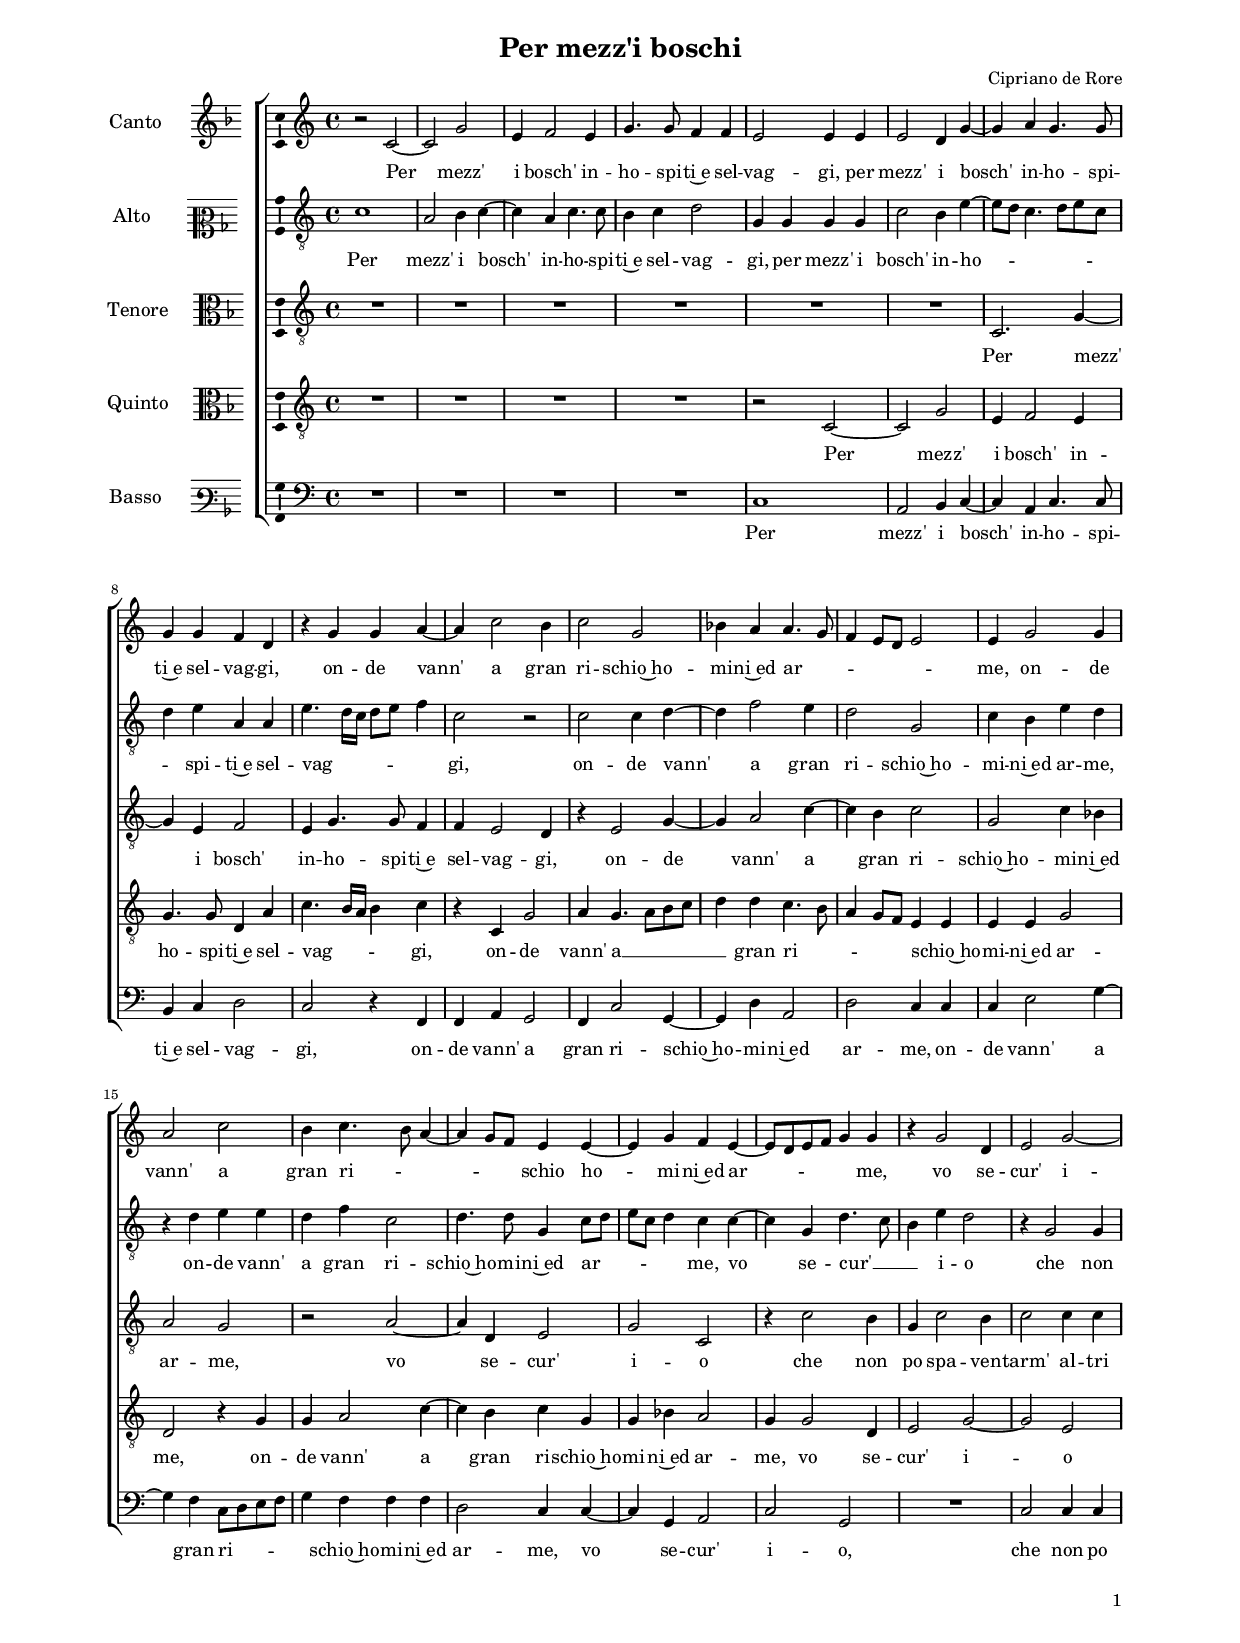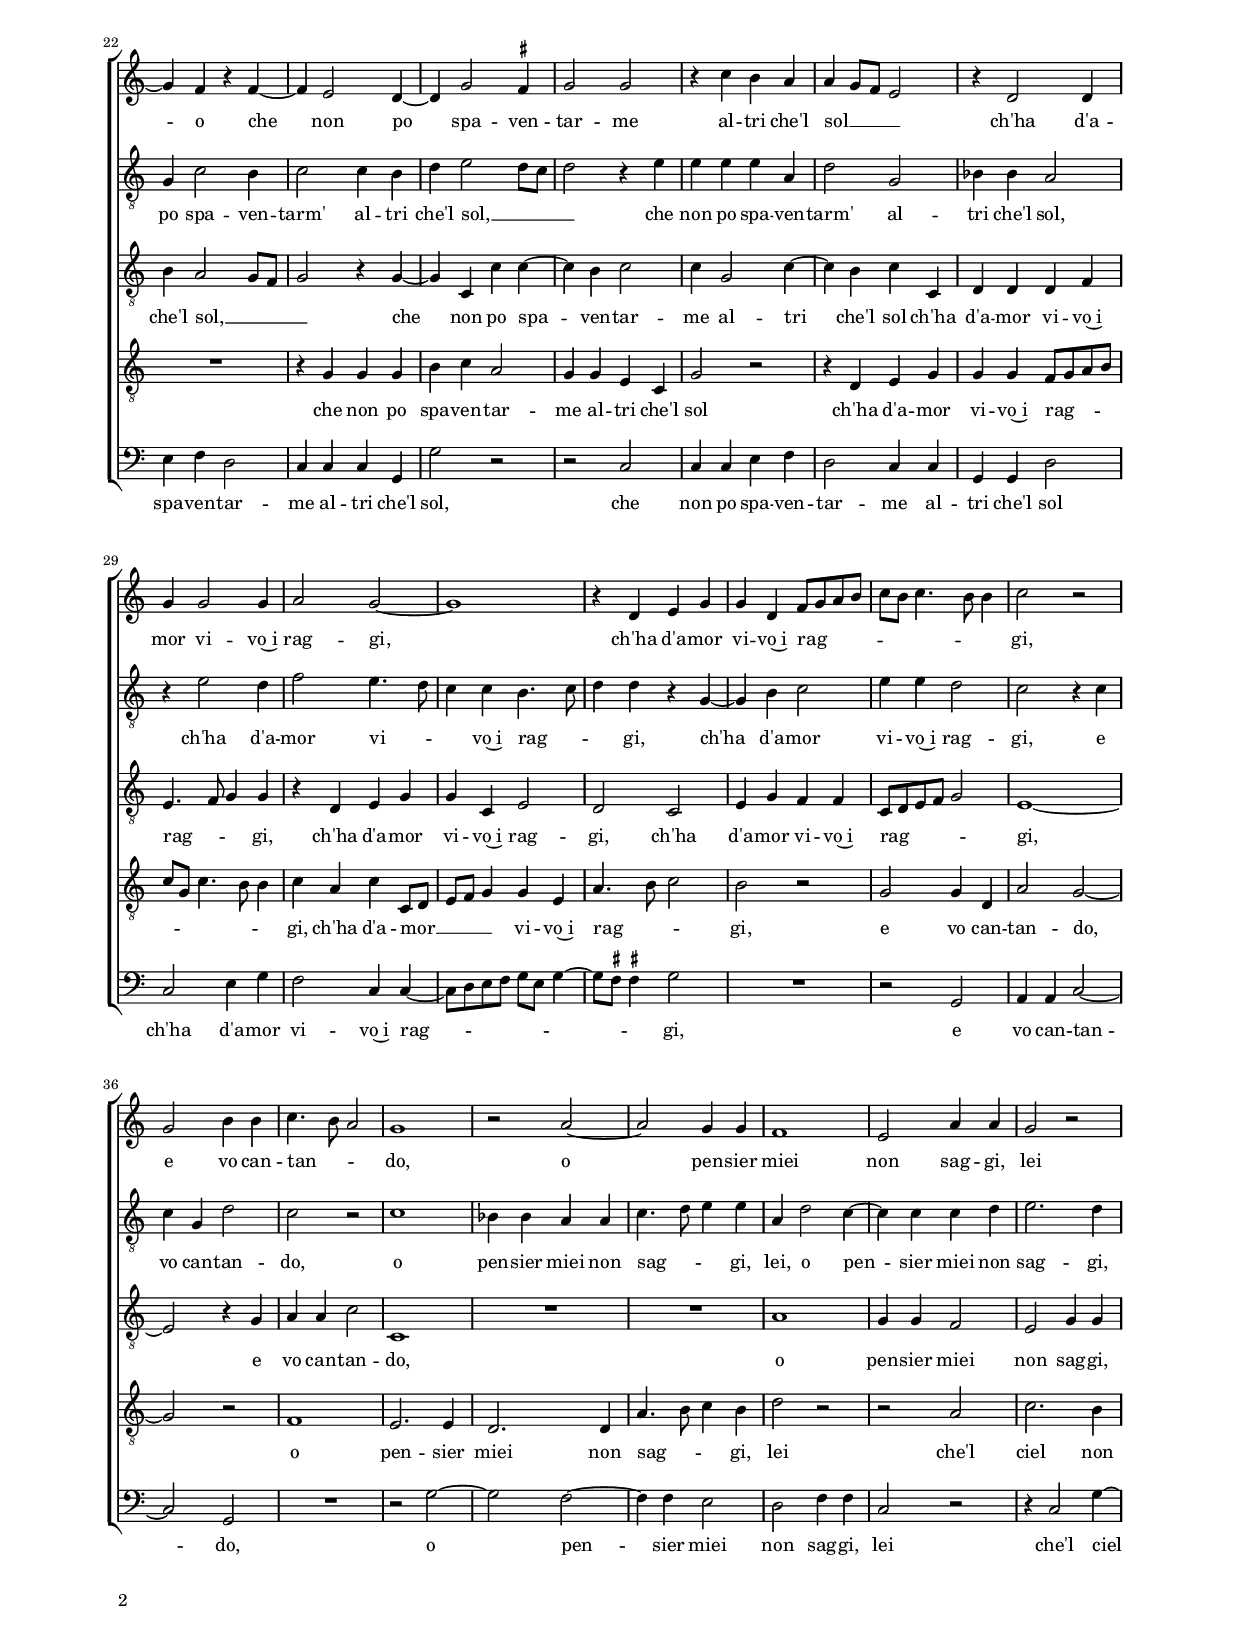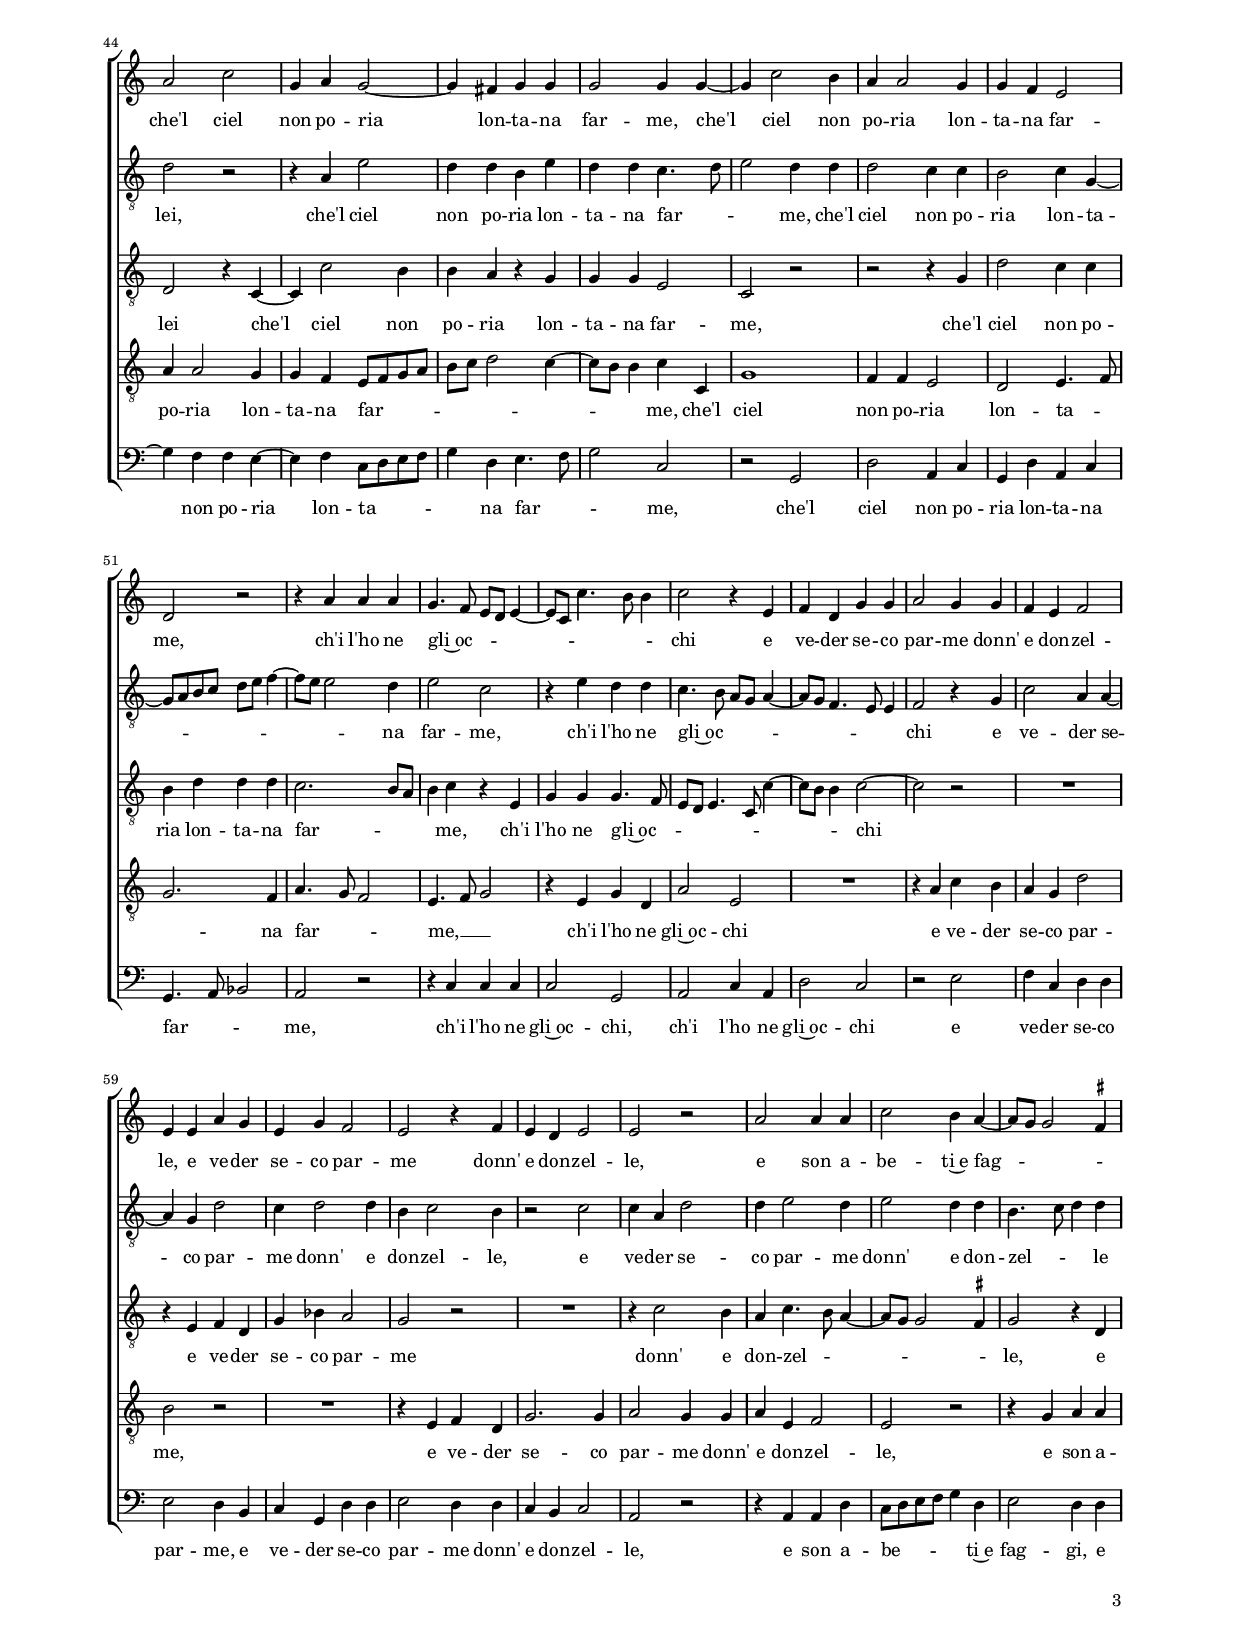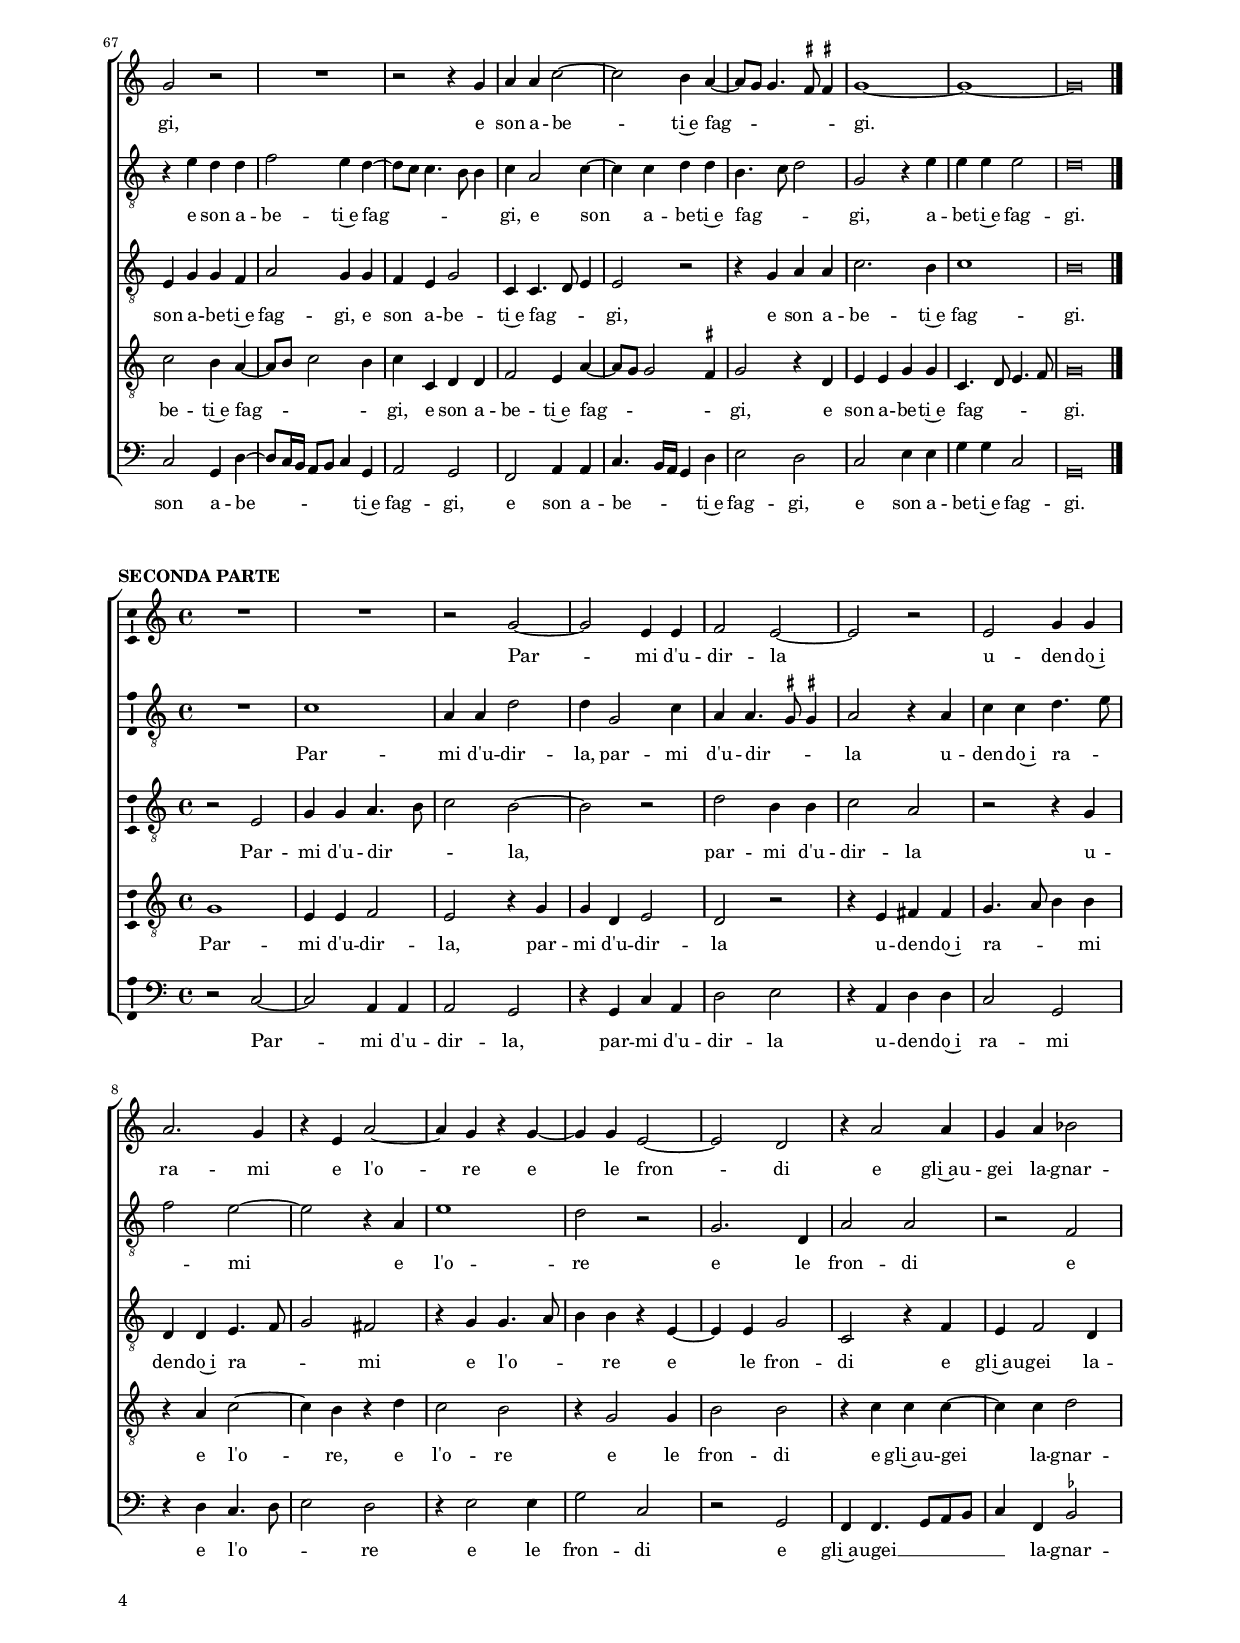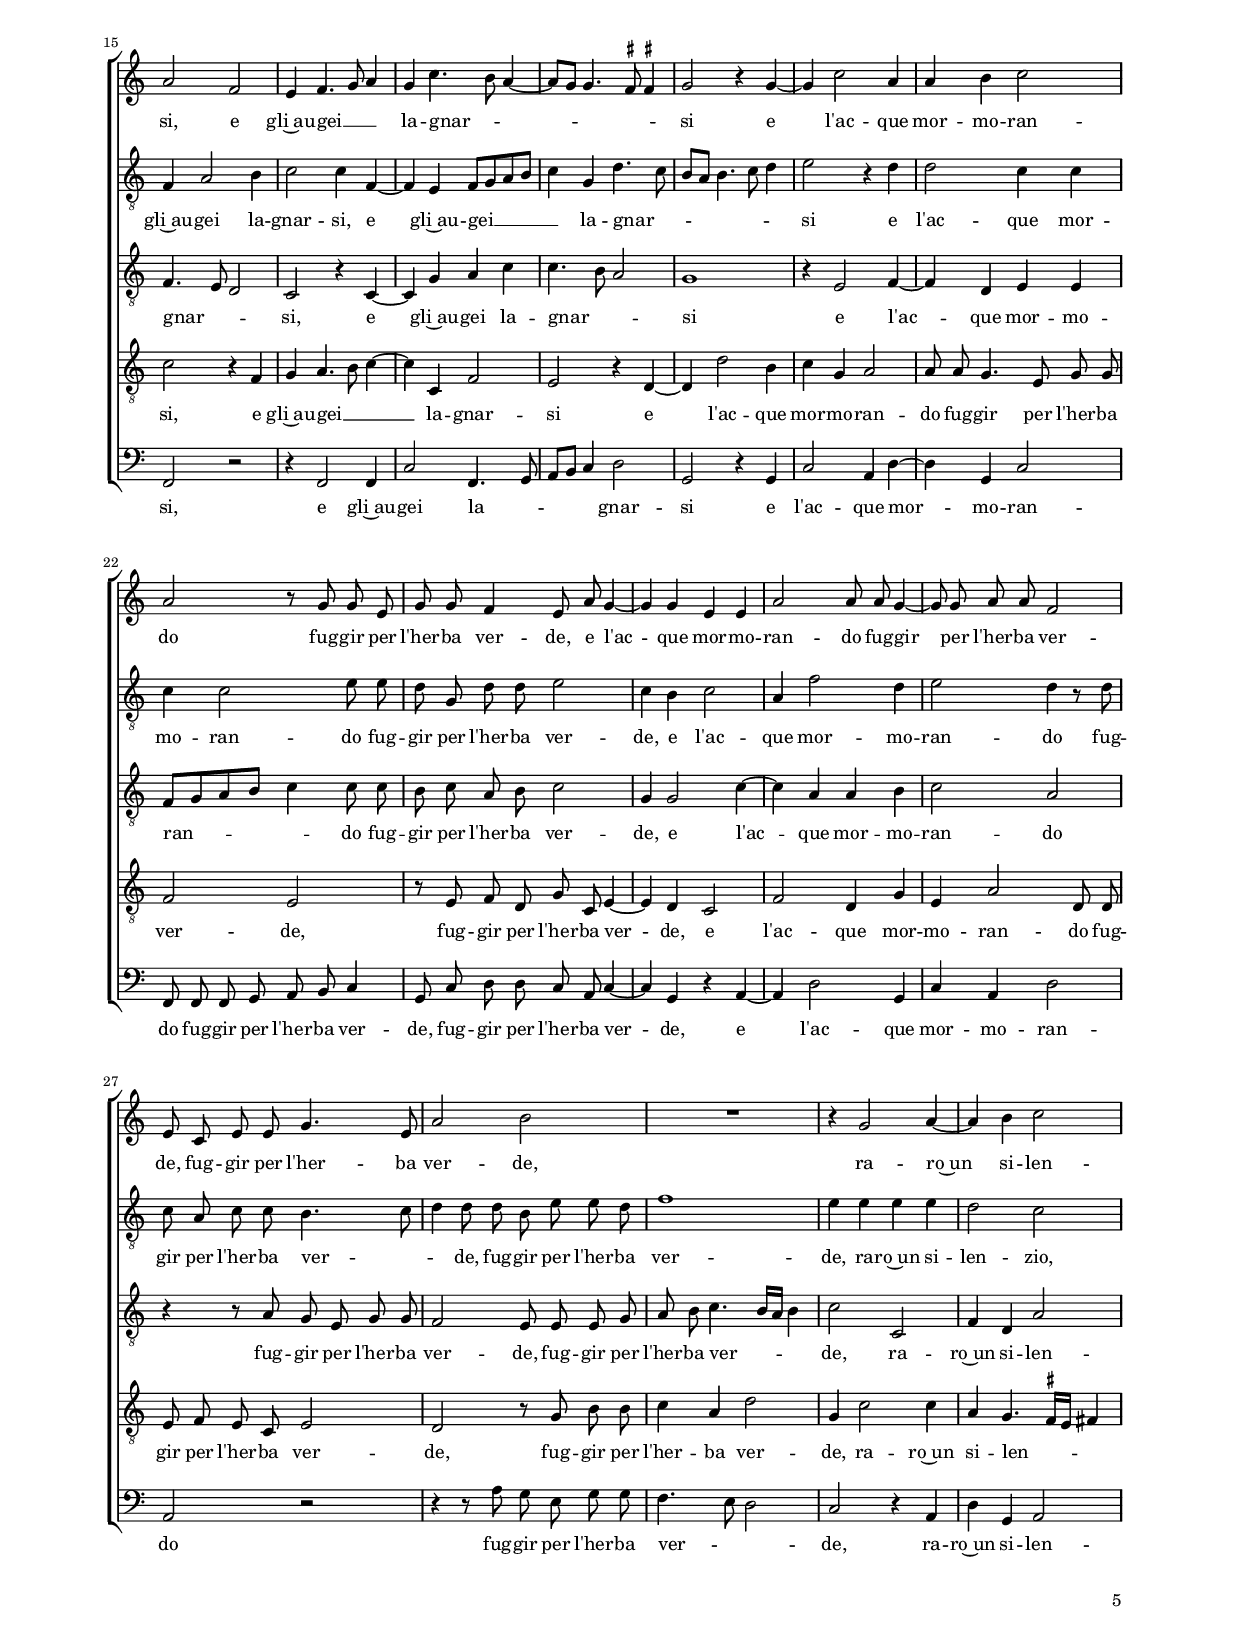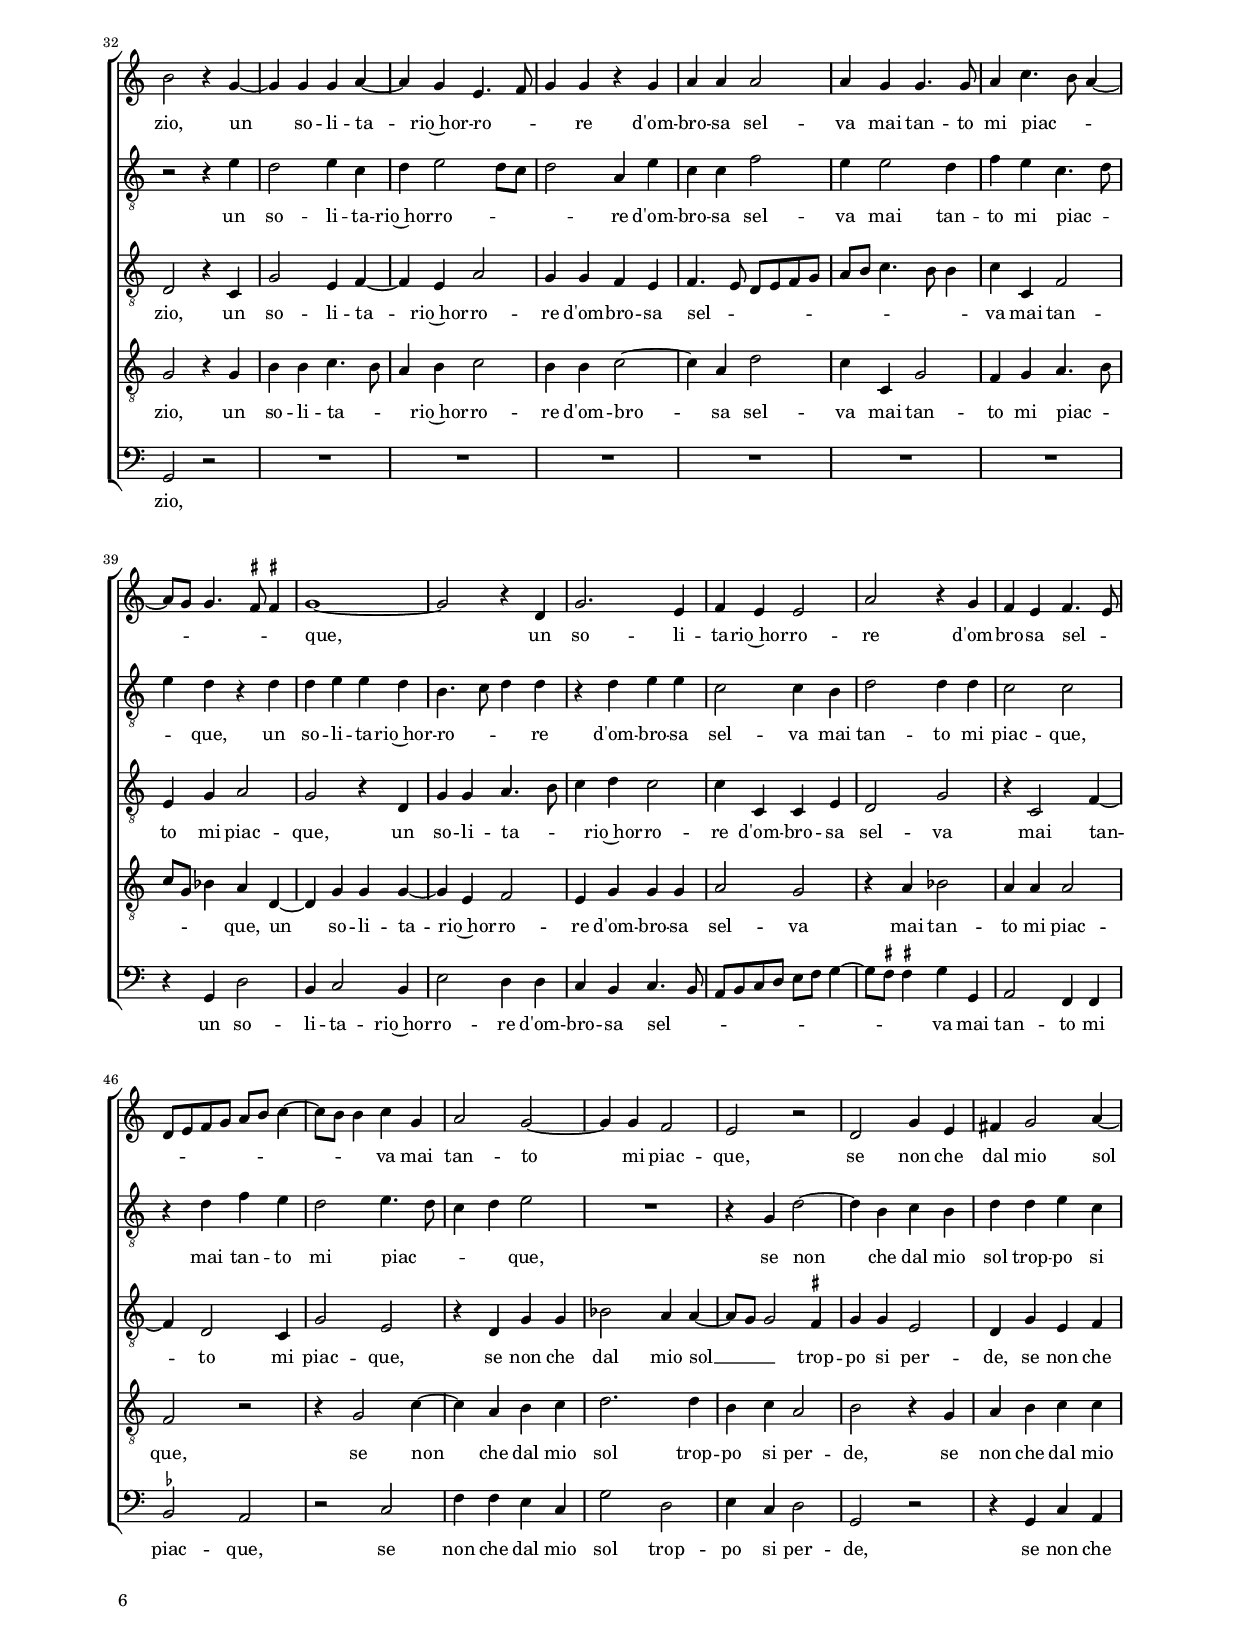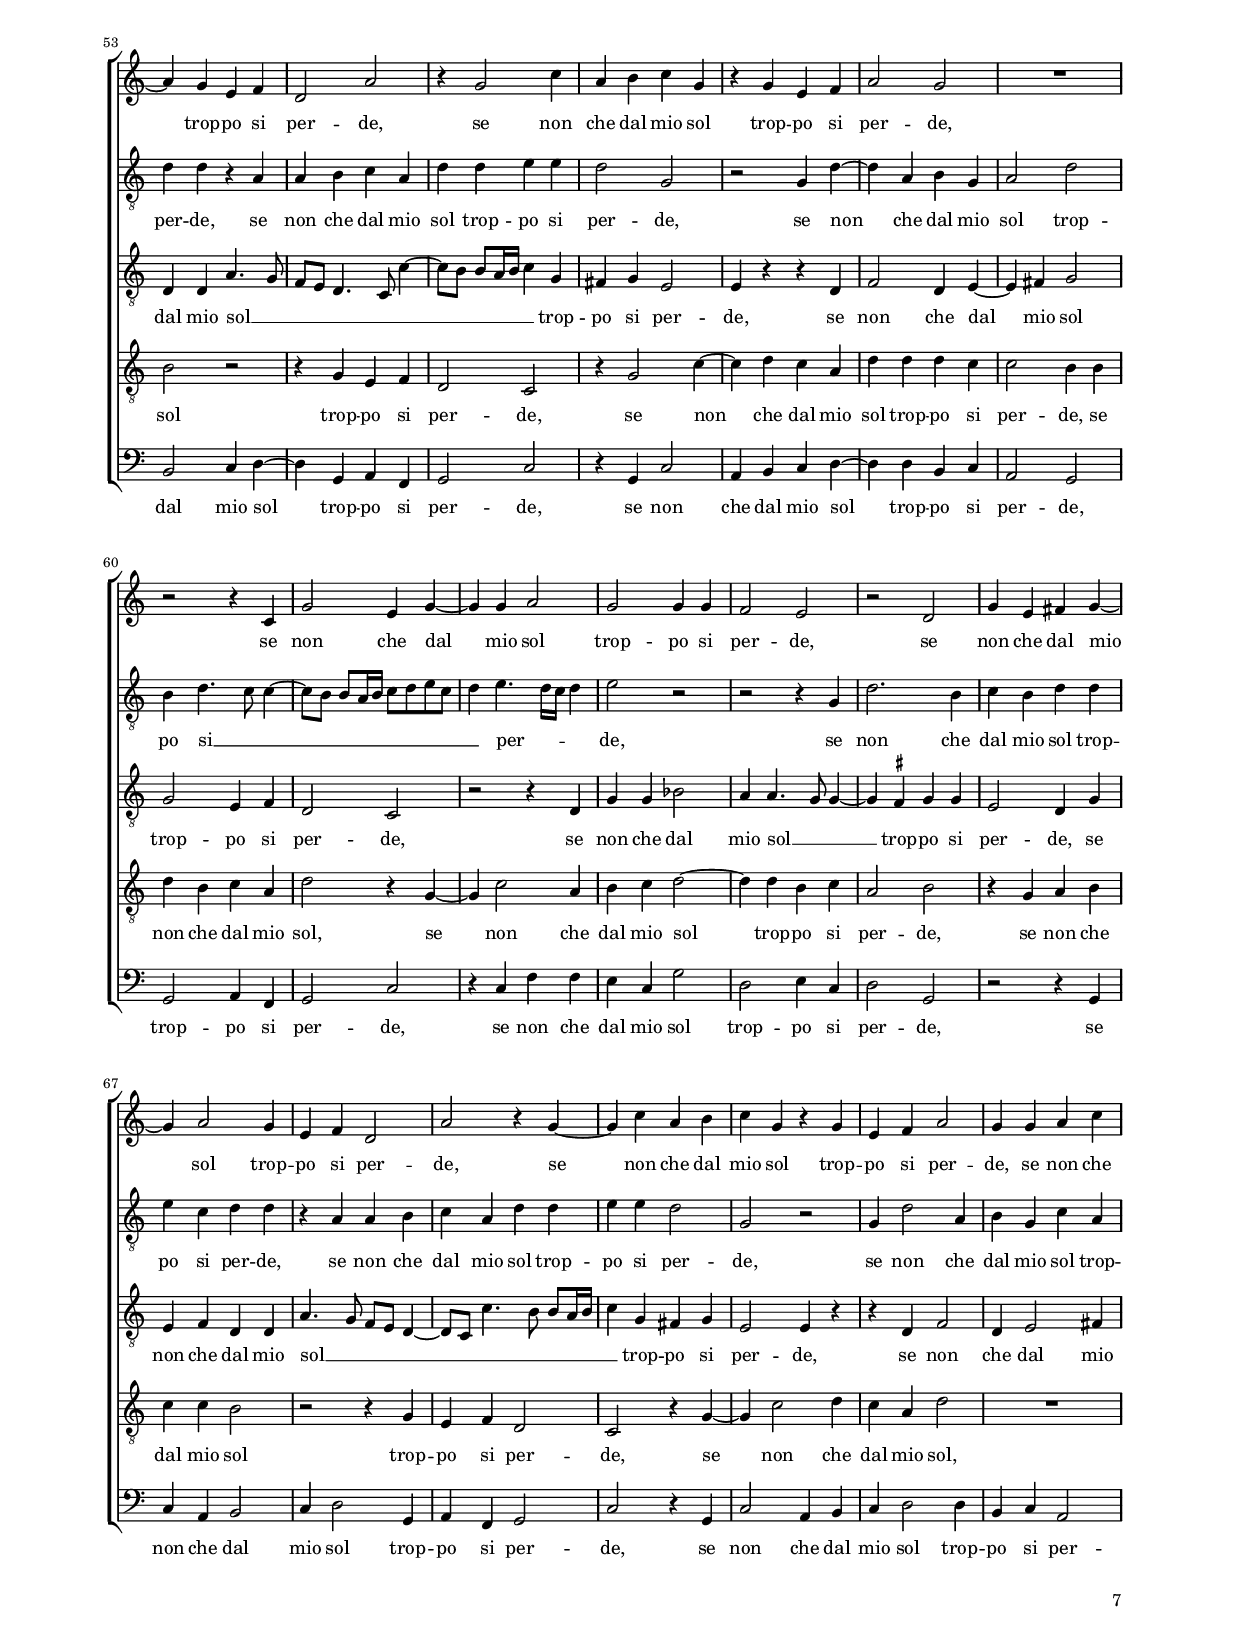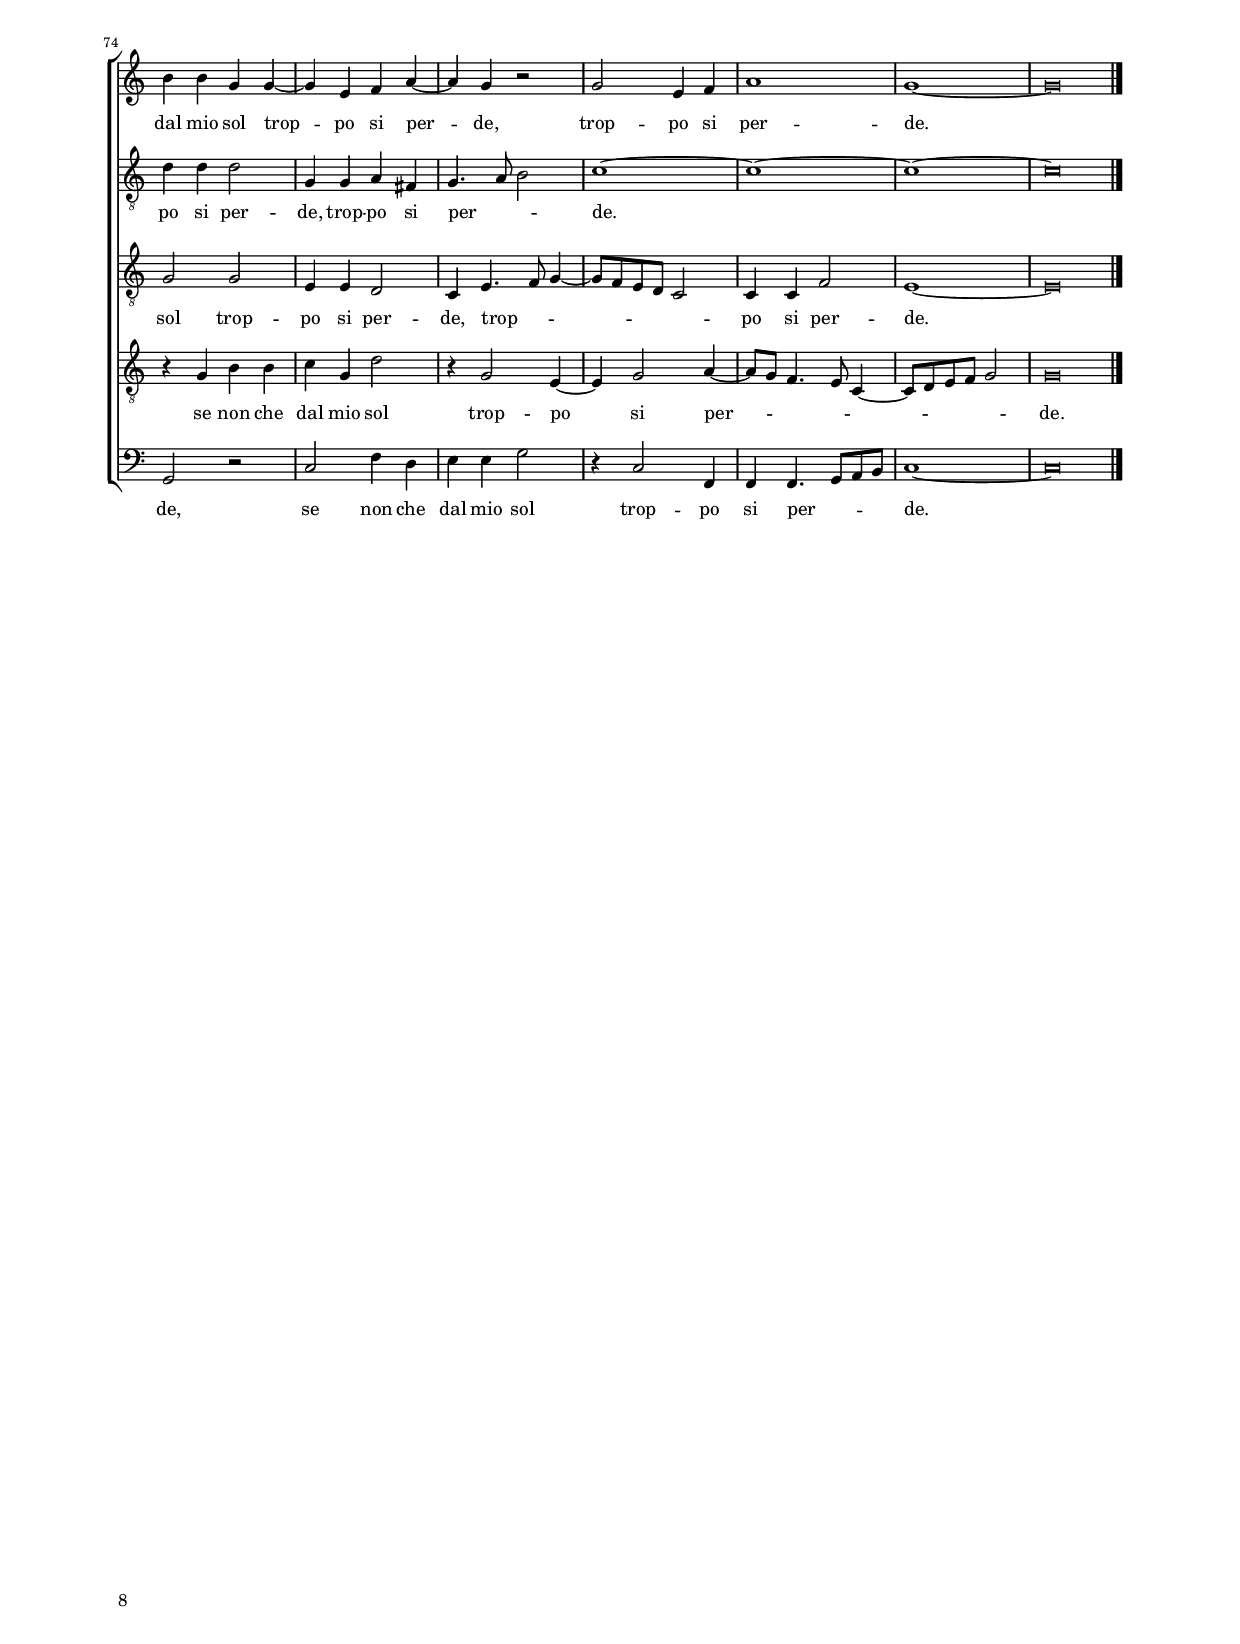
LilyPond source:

\header
{
  title="Per mezz'i boschi"
  composer="Cipriano de Rore"
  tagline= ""
}

\version "2.20.0"
\language deutsch
#(set-global-staff-size 15)
% #(set-default-paper-size "letter")
#(ly:set-option 'point-and-click #f)

	
	ficta = { \once \set suggestAccidentals = ##t }
	
	forget = #(define-music-function (music) (ly:music?) #{
		\accidentalStyle forget
		$music
		\accidentalStyle default
		#})
	

\paper
	{
	top-margin = 1.8 \cm
	bottom-margin = 1.2 \cm
	left-margin = 2 \cm
	right-margin = 2 \cm
	ragged-bottom = ##f
	ragged-last-bottom = ##t
	print-page-number = ##f
	score-system-spacing = #'((basic-distance . 16) (minimum-distance . 14) (padding . 5) (strechability . 150))
	system-system-spacing = #'((basic-distance . 16) (minimum-distance . 14) (padding . 5) (strechability . 150))
    oddFooterMarkup=\markup   \fill-line { "" \fromproperty #'page:page-number-string }
    evenFooterMarkup=\markup  \fill-line { \fromproperty #'page:page-number-string "" }
    last-bottom-spacing = #'((basic-distance . 12) (minimum-distance . 7) (padding . 4))
%	systems-per-page = 3
%	page-count = 6
%	min-systems-per-page = 3
	}

global = {
    % \set Staff.autoBeaming = ##f
	\key f \major
	\time 4/4
    \set Score.tempoHideNote = ##t
    \tempo 4 = 100
    \skip 1*74
    \set Score.measureLength = #(ly:make-moment 2/1)
    \skip 1*2
    \bar "|."
	}
	

incipitcantus = \markup { \score {
	{
	\set Staff.instrumentName = \markup { \fontsize #1 "Canto" }
	\key f \major
	\clef violin
	s4 \bar ""
	}
	\layout  {
	raggedright = ##t
	indent = 1.8 \cm
	line-width = 2.5 \cm
	\context { \Staff \remove Time_signature_engraver }
	\override Staff.Clef.Y-extent = #'(0 . 0)
	}} \hspace #1 }
      
      
incipitaltus = \markup { \score {
	{
	\set Staff.instrumentName = \markup { \fontsize #1 "Alto" }
	\key f \major
	\clef mezzosoprano
	s4 \bar ""
	}
	\layout  {
	raggedright = ##t
	indent = 1.8 \cm
	line-width = 2.5 \cm
	\context { \Staff \remove Time_signature_engraver }
	\override Staff.Clef.Y-extent = #'(0 . 0)
	}} \hspace #1 }


incipittenor = \markup { \score {
	{
	\set Staff.instrumentName = \markup { \fontsize #1 "Tenore" }
	\key f \major
	\clef alto
	s4 \bar ""
	}
	\layout  {
	raggedright = ##t
	indent = 1.8 \cm
	line-width = 2.5 \cm
	\context { \Staff \remove Time_signature_engraver }
	\override Staff.Clef.Y-extent = #'(0 . 0)
	}} \hspace #1 }
      
      
incipitquintus = \markup { \score {
	{
	\set Staff.instrumentName = \markup { \fontsize #1 "Quinto" }
	\key f \major
	\clef alto
	s4 \bar ""
	}
	\layout  {
	raggedright = ##t
	indent = 1.8 \cm
	line-width = 2.5 \cm
	\context { \Staff \remove Time_signature_engraver }
	\override Staff.Clef.Y-extent = #'(0 . 0)
	}} \hspace #1 }
      
      
incipitbassus = \markup { \score {
	{
	\set Staff.instrumentName = \markup { \fontsize #1 "Basso" }
	\key f \major
	\clef varbaritone
	s4 \bar ""
	}
	\layout  {
	raggedright = ##t
	indent = 1.8 \cm
	line-width = 2.5 \cm
	\context { \Staff \remove Time_signature_engraver }
	\override Staff.Clef.Y-extent = #'(0 . 0)
	}} \hspace #1 }


cantus =  \relative c''
	{
	r2 f,~
	f2 c'
	a4 b2 a4
	c4. c8 b4 b
%5
	a2 a4 a |
	a2 g4 c~
	c4 d c4. c8
	c4 c b g
	r4 c c d~
%10
	d4 f2 e4 |
	f2 c
	es4 d d4. c8
	b4 a8 g a2
	a4 c2 c4
%15
	d2 f |
	e4 f4. e8 d4~
	d4  c8 b a4 a~
	a4 c b a~
	a8 g a b c4 c
%20
	r4 c2 g4 |
	a2 c~
	c4 b r b~
	b4 a2 g4~
	g4 c2 \ficta h4
%25
	c2 c |
	r4 f e d
	d4 c8 b a2
	r4 g2 g4
	c4 c2 c4
%30
	d2 c~ |
	c1
	r4 g a c
	c4 g b8 c d e
	f8 e f4. e8 e4
%35
	f2 r |
	c2 e4 e
	f4. e8 d2
	c1
	r2 d~
%40
	d2 c4 c |
	b1
	a2 d4 d
	c2 r
	d2 f
%45
	c4 d c2~ |
	c4 h c c
	c2 c4 c~
	c4 f2 e4
	d4 d2 c4
%50
	c4 b a2 |
	g2 r
	r4 d' d d
	c4. b8 a8 g a4~
	a8 f f'4. e8 e4
%55
	f2 r4 a, |
	b4 g c c
	d2 c4 c
	b4 a b2
	a4 a d c
%60
	a4 c b2 |
	a2 r4 b
	a4 g a2
	a2 r
	d2 d4 d
%65
	f2 e4 d~ |
	d8 c c2 \ficta h4
	c2 r
	R1
	r2 r4 c
%70
	d4 d f2~ |
	f2 e4 d~
	d8 c c4. \ficta h8 \ficta h!4
    c1~
    c1~
%75
	c\breve |
	}


altus =  \relative c'
    {
	f1
	d2 e4 f~
	f4 d f4. f8
	e4 f g2
%5
	c,4 c c c |
	f2 e4 a~
	a8 g f4. g8 a f
	g4 a d, d
	a'4. g16 f g8 a b4
%10
	f2 r |
	f2 f4 g~
	g4 b2 a4
	g2 c,
	f4 e a g
%15
	r4 g a a |
	g4 b f2
	g4. g8 c,4 f8 g
	a8 f g4 f f~
	f4 c g'4. f8
%20
	e4 a g2 |
	r4 c,2 c4
	c4 f2 e4
	f2 f4 e
	g4 a2 g8 f
%25
	g2 r4 a |
	a4 a a d,
	g2 c,
	es4 es d2
	r4 a'2 g4
%30
	b2 a4. g8 |
	f4 f e4. f8
	g4 g r c,~
	c4 e f2
	a4 a g2
%35
	f2 r4 f |
	f4 c g'2
	f2 r
	f1
	es4 es d d
%40
	f4. g8 a4 a |
	d,4 g2 f4~
	f4 f f g
	a2. g4
	g2 r
%45
	r4 d a'2 |
	g4 g e a
	g4 g f4. g8
	a2 g4 g
	g2 f4 f
%50
	e2 f4 c~ |
	c8 d e f g a b4~
	b8 a a2 g4
	a2 f
	r4 a g g
%55
	f4. e8 d c d4~ |
	d8 c b4. a8 a4
	b2 r4 c
	f2 d4 d~
	d4 c g'2
%60
	f4 g2 g4 |
	e4 f2 e4
	r2 f
	f4 d g2
	g4 a2 g4
%65
	a2 g4 g |
	e4. f8 g4 g
	r4 a g g
	b2 a4 g~
	g8 f f4. e8 e4
%70
	f4 d2 f4~ |
	f4 f g g
	e4. f8 g2
	c,2 r4 a'
	a4 a a2
%75
	g\breve |
	}


tenor =  \relative c'
	{
	R1
	R1
	R1
	R1
%5
	R1 |
	R1
	f,2. c'4~
	c4 a b2
	a4 c4. c8 b4
%10
	b4 a2 g4 |
	r4 a2 c4~
	c4 d2 f4~
	f4 e f2
	c2 f4 es
%15
	d2 c |
	r2 d~
	d4 g, a2
	c2 f,
	r4 f'2 e4
%20
	c4 f2 e4 |
	f2 f4 f
	e4 d2 c8 b
	c2 r4 c~
	c4 f, f' f~
%25
	f4 e f2 |
	f4 c2 f4~
	f4 e f f,
	g4 g g b
	a4. b8 c4 c
%30
	r4 g a c |
	c4 f, a2
	g2 f
	a4 c b b
	f8 g a b c2
%35
	a1~ |
	a2 r4 c
	d4 d f2
	f,1
	R1
%40
	R1 |
	d'1
	c4 c b2
	a2 c4 c
	g2 r4 f~
%45
	f4 f'2 e4 |
	e4 d r c
	c4 c a2
	f2 r
	r2 r4 c'
%50
	g'2 f4 f |
	e4 g g g
	f2. e8 d
	e4 f r a,
	c4 c c4. b8
%55
	a8 g a4. f8 f'4~ |
	f8 e e4 f2~
	f2 r
	R1
	r4 a, b g
%60
	c4 es d2 |
	c2 r
	R1
	r4 f2 e4
	d4 f4. e8 d4~
%65
	d8 c c2 \ficta h4 |
	c2 r4 g
	a4 c c b
	d2 c4 c
	b4 a c2
%70
	f,4 f4. g8 a4 |
	a2 r
	r4 c d d
	f2. e4
	f1
%75
	e\breve |
	}


quintus  =  \relative c'
	{
	R1
	R1
	R1
	R1
%5
	r2 f,~ |
	f2 c'
	a4 b2 a4
	c4. c8 g4 d'
	f4. e16 d e4 f
%10
	r4 f, c'2 |
	d4 c4. d8 e f
	g4 g f4. e8
	d4 c8 b a4 a
	a4 a c2
%15
	g2 r4 c |
	c4 d2 f4~
	f4 e f c
	c4 es d2
	c4 c2 g4
%20
	a2 c~ |
	c2 a
	R1
	r4 c c c
	e4 f d2
%25
	c4 c a f |
	c'2 r
	r4 g a c
	c4 c b8 c d e
	f8 c f4. e8 e4
%30
	f4 d f f,8 g |
	a8 b c4 c a
	d4. e8 f2
	e2 r
	c2 c4 g
%35
	d'2 c~ |
	c2 r
	b1
	a2. a4
	g2. g4
%40
	d'4. e8 f4 e |
	g2 r
    r2 d	
	f2. e4
	d4 d2 c4
%45
	c4 b a8 b c d |
	e8 f g2 f4~
	f8 e e4 f4 f,
	c'1
	b4 b a2
%50
	g2 a4. b8 |
	c2. b4
	d4. c8 b2
	a4. b8 c2
	r4 a c g
%55
	d'2 a |
	R1
	r4 d f e
	d4 c g'2
	e2 r
%60
	R1 |
	r4 a, b g
	c2. c4
	d2 c4 c
	d4 a b2
%65
	a2 r |
	r4 c d d
	f2 e4 d~
	d8 e f2 e4
	f4 f, g g
%70
	b2 a4 d~ |
	d8 c c2 \ficta h4
	c2 r4 g
	a4 a c c
	f,4. g8 a4. b8
%75
	c\breve |
	}


bassus  =  \relative c
	{
	R1
	R1
	R1
	R1
%5
	f1 |
	d2 e4 f~
	f4 d f4. f8
	e4 f g2
	f2 r4 b,
%10
	b4 d c2 |
	b4 f'2 c4~
	c4 g' d2
	g2 f4 f
	f4 a2 c4~
%15
	c4 b f8 g a b  |
	c4 b b b
	g2 f4 f~
	f4 c d2
	f2 c
%20
	R1 |
	f2 f4 f
	a4 b g2
	f4 f f c
	c'2 r
%25
	r2 f, |
	f4 f a b
	g2 f4 f
	c4 c g'2
	f2 a4 c
%30
	b2 f4 f~ |
	f8 g a b c a c4~
	c8 \ficta h \ficta h!4 c2
	R1
	r2 c,
%35
	d4 d f2~ |
	f2 c
	R1
	r2 c'~
	c2 b~
%40
	b4 b a2 |
	g2 b4 b
	f2 r
	r4 f2 c'4~
	c4 b b a~
%45
	a4 b f8 g a b |
	c4 g a4. b8
	c2 f,
	r2 c
	g'2 d4 f
%50
	c4 g' d f |
	c4. d8 es2
	d2 r
	r4 f f f
	f2 c
%55
	d2 f4 d |
	g2 f
	r2 a
	b4 f g g 
	a2 g4 e
%60
	f4 c g' g |
	a2 g4 g
	f4 e f2
	d2 r
	r4 d d g
%65
	f8 g a b c4 g |
	a2 g4 g
	f2 c4 g'~
	g8 f16 e d8[ e] f4 c
	d2 c
%70
	b2 d4 d |
	f4. e16 d c4 g'
	a2 g
	f2 a4 a
	c4 c f,2
%75
	c\breve |
	}


lyricscantus = \lyricmode {
	Per mezz' i bosch' in -- ho -- spi -- ti~e sel -- vag -- gi,
    per mezz' i bosch' in -- ho -- spi -- ti~e sel -- vag -- gi,
    on -- de vann' a gran ri -- schio~ho -- mi -- ni~ed ar -- _ _ _ _ _ me,
    on -- de vann' a gran ri -- _ _ _ _ schio ho -- mi -- ni~ed ar -- _ _ _ _ me,
    vo se -- cur' i -- o che non po spa -- ven -- tar -- me
    al -- tri che'l sol __ _ _ _ ch'ha d'a -- mor vi -- vo~i rag -- gi,
    ch'ha d'a -- mor vi -- vo~i rag -- _ _ _ _ _ _ _ _ gi,
    e vo can -- tan -- _ _ do, o pen -- sier miei non sag -- gi,
    lei che'l ciel non po -- ria lon -- ta -- na far -- me,
    che'l ciel non po -- ria lon -- ta -- na far -- me,
    ch'i l'ho ne gli~oc -- _ _ _ _ _ _ _ _ chi
    e ve -- der se -- co par -- me
    donn' e don -- zel -- le,
    e ve -- der se -- co par -- me
    donn' e don -- zel -- le,
    e son a -- be -- ti~e fag -- _ _ _ gi,
    e son a -- be -- ti~e fag -- _ _ _ _ gi.
	}


lyricsaltus = \lyricmode {
	Per mezz' i bosch' in -- ho -- spi -- ti~e sel -- vag -- gi,
    per mezz' i bosch' in -- ho -- _ _ _ _ _ _ spi -- ti~e sel -- vag -- _ _ _ _ _ gi,
    on -- de vann' a gran ri -- schio~ho -- mi -- ni~ed ar -- me,
    on -- de vann' a gran ri -- schio~ho -- mi -- ni~ed ar -- _ _ _ _ me,
    vo se -- cur' __ _ _ i -- o che non po spa -- ven -- tarm'
    al -- tri che'l sol, __ _ _ _ 
    che non po spa -- ven -- tarm' al -- tri che'l sol,
    ch'ha d'a -- mor vi -- _ _ vo~i rag -- _ _ gi,
    ch'ha d'a -- mor vi -- vo~i rag -- gi,
    e vo can -- tan -- do, o pen -- sier miei non sag -- _ _ gi,
    lei,
    o pen -- sier miei non sag -- gi, lei,
    che'l ciel non po -- ria lon -- ta -- na far -- _ _ me,
    che'l ciel non po -- ria lon -- ta -- _ _ _ _ _ _ _ _ na far -- me,
    ch'i l'ho ne gli~oc -- _ _ _ _ _ _ _ _ chi
    e ve -- der se -- co par -- me
    donn' e don -- zel -- le,
    e ve -- der se -- co par -- me
    donn' e don -- zel -- _ _ le
    e son a -- be -- ti~e fag -- _ _ _ _ gi,
    e son a -- be -- ti~e fag -- _ _ gi,
    a -- be -- ti~e fag -- gi.
	}


lyricstenor = \lyricmode {
	Per mezz' i bosch' in -- ho -- spi -- ti~e sel -- vag -- gi,
    on -- de vann' a gran ri -- schio~ho -- mi -- ni~ed ar -- me,
    vo se -- cur' i -- o 
    che non po spa -- ven -- tarm' al -- tri che'l sol, __ _ _ _
    che non po spa -- ven -- tar -- me al -- tri che'l sol
    ch'ha d'a -- mor vi -- vo~i rag -- _ _ gi,
    ch'ha d'a -- mor vi -- vo~i rag -- gi,
    ch'ha d'a -- mor vi -- vo~i rag -- _ _ _ _ gi,
    e vo can -- tan -- do, o pen -- sier miei non sag -- gi, lei 
    che'l ciel non po -- ria lon -- ta -- na far -- me,
    che'l ciel non po -- ria lon -- ta -- na far -- _ _ _ me,
    ch'i l'ho ne gli~oc -- _ _ _ _ _ _ _ _ chi
    e ve -- der se -- co par -- me
    donn' e don -- zel -- _ _ _ _ _ le,
    e son a -- be -- ti~e fag -- gi,
    e son a -- be -- ti~e fag -- _ _ gi,
    e son a -- be -- ti~e fag -- gi.
	}


lyricsquintus = \lyricmode {
	Per mezz' i bosch' in -- ho -- spi -- ti~e sel -- vag -- _ _ _ gi,
    on -- de vann' a __ _ _ _ _ gran ri -- _ _ _ _ _ schio~ho -- mi -- ni~ed ar -- me,
    on -- de vann' a gran ri -- schio~ho -- mi -- ni~ed ar -- me,
    vo se -- cur' i -- o 
    che non po spa -- ven -- tar -- me al -- tri che'l sol
    ch'ha d'a -- mor vi -- vo~i rag -- _ _ _ _ _ _ _ _ gi,
    ch'ha d'a -- mor __ _ _ _ _ vi -- vo~i rag -- _ _ gi,
    e vo can -- tan -- do, o pen -- sier miei non sag -- _ _ gi, lei
    che'l ciel non po -- ria lon -- ta -- na far -- _ _ _ _ _ _ _ _ _ me,
    che'l ciel non po -- ria lon -- ta -- _ _ na far -- _ _ me, __ _ _
    ch'i l'ho ne gli~oc -- chi
    e ve -- der se -- co par -- me,
    e ve -- der se -- co par -- me
    donn' e don -- zel -- le,
    e son a -- be -- ti~e fag -- _ _ _ gi,
    e son a -- be -- ti~e fag -- _ _ _ gi,
    e son a -- be -- ti~e fag -- _ _ _ gi.
	}


lyricsbassus = \lyricmode {
	Per mezz' i bosch' in -- ho -- spi -- ti~e sel -- vag -- gi,
    on -- de vann' a gran ri -- schio~ho -- mi -- ni~ed ar -- me,
    on -- de vann' a gran ri -- _ _ _ _ schio~ho -- mi -- ni~ed ar -- me,
    vo se -- cur' i -- o, 
    che non po spa -- ven -- tar -- me al -- tri che'l sol,
    che non po spa -- ven -- tar -- me al -- tri che'l sol
    ch'ha d'a -- mor vi -- vo~i rag -- _ _ _ _ _ _ _ _ gi,
    e vo can -- tan -- do, o pen -- sier miei non sag -- gi, lei
    che'l ciel non po -- ria lon -- ta -- _ _ _ _ na far -- _ _ me,
    che'l ciel non po -- ria lon -- ta -- na far -- _ _ me,
    ch'i l'ho ne gli~oc -- chi,
    ch'i l'ho ne gli~oc -- chi
    e ve -- der se -- co par -- me,
    e ve -- der se -- co par -- me
    donn' e don -- zel -- le,
    e son a -- be -- _ _ _ _ ti~e fag -- gi,
    e son a -- be -- _ _ _ _ _ ti~e fag -- gi,
    e son a -- be -- _ _ _ ti~e fag -- gi,
    e son a -- be -- ti~e fag -- gi.
	}


\score
{  
	\transpose f c {
	\new ChoirStaff \with { \override StaffGrouper.staff-staff-spacing.basic-distance = #12 }
	<<

	\new Staff << \global
	\new Voice="v1" {
		\set Staff.instrumentName=\incipitcantus
		\set Staff.midiInstrument = "reed organ"
		\clef violin
		\cantus }
	\new Lyrics \lyricsto "v1" {\lyricscantus }
	>>


	\new Staff << \global
	\new Voice="v2" {
		\set Staff.instrumentName=\incipitaltus
		\set Staff.midiInstrument = "reed organ"
                \clef "G_8"
		\altus}
	\new Lyrics \lyricsto "v2" {\lyricsaltus }
	>>


	\new Staff << \global
	\new Voice="v3" {
		\set Staff.instrumentName=\incipittenor
		\set Staff.midiInstrument = "reed organ"
		\clef "G_8"
		\tenor }
	\new Lyrics \lyricsto "v3" {\lyricstenor }
	>>


	\new Staff << \global
	\new Voice="v5" {
		\set Staff.instrumentName=\incipitquintus
		\set Staff.midiInstrument = "reed organ"
		\clef "G_8"
		\quintus}
	\new Lyrics \lyricsto "v5" {\lyricsquintus }
	>>


	\new Staff << \global
	\new Voice="v4" {
		\set Staff.instrumentName=\incipitbassus
		\set Staff.midiInstrument = "reed organ"
		\clef bass
		\bassus }
	\new Lyrics \lyricsto "v4" {\lyricsbassus}
	>>

	>>
	} % transpose

	\layout
	{
	indent = 2.5 \cm
	\context { \Staff \override TimeSignature.break-visibility = #end-of-line-invisible }
	\context { \Lyrics \override VerticalAxisGroup.nonstaff-relatedstaff-spacing.padding = #1.4 }
%	\context { \Lyrics \override LyricText.font-size = #1 }
	\context { \Staff \consists "Ambitus_engraver" }
	\context { \Score \override BarNumber.padding = #2 }
	\context { \Voice \override NoteHead.style = #'baroque }
	}


\midi
	{
	}

}

%%%%%%%%%%%%%%%%%%%%  SECUNDA PARS %%%%%%%%%%%%%%%%%%%%


global = {
	\key f \major
	\time 4/4 
    \set Score.tempoHideNote = ##t
    \tempo 4 = 100
    \skip 1*79 \set Score.measureLength = #(ly:make-moment 2/1)
    \skip 1*2 \bar "|."
	}


cantus =  \relative c''
	{
    R1    
	R1
	r2 c~
	c2 a4 a
%5
	b2 a~ |
	a2 r
	a2 c4 c
	d2. c4
	r4 a d2~
%10
	d4 c r c~ |
	c4 c a2~
	a2 g
	r4 d'2 d4
	c4 d es2
%15
	d2 b |
	a4 b4. c8 d4
	c4 f4. e8 d4~
	d8 c c4. \ficta h8 \ficta h!4
	c2 r4 c~
%20
	c4 f2 d4 |
	d4 e f2
	d2 r8 \autoBeamOff c c a
	c8 c b4 a8 d c4~
	c4 c a a
%25
	d2 d8 d c4~ |
	c8 c d d b2
	a8 f a a c4. a8 \autoBeamOn
	d2 e
	R1
%30
	r4 c2 d4~ |
	d4 e f2
	e2 r4 c~
	c4 c c d~
	d4 c a4. b8
%35
	c4 c r c |
	d4 d d2
	d4 c c4. c8
	d4 f4. e8 d4~
	d8 c c4. \ficta h8 \ficta h!4
%40
	c1~ |
	c2 r4 g
	c2. a4
	b4 a a2
	d2 r4 c
%45
	b4 a b4. a8 |
	g8 a b c d e f4~
	f8 e e4 f c
	d2 c~
	c4 c b2
%50
	a2 r |
	g2 c4 a
	h4 c2 d4~
	d4 c a b
	g2 d'
%55
	r4 c2 f4 |
	d4 e f c
	r4 c a b
	d2 c
	R1
%60
	r2 r4 f, |
	c'2 a4 c~
	c4 c d2
	c2 c4 c
	b2 a
%65
	r2 g |
	c4 a h c~
	c4 d2 c4
	a4 b g2
	d'2 r4 c~
%70
	c4 f d e |
	f4 c r c
	a4 b d2
	c4 c d f
	e4 e c c~
%75
	c4 a b d~ |
	d4 c r2
	c2 a4 b
	d1
    c1~
%80
	c\breve |
	}


altus =  \relative c'
    {
	R1
	f1
	d4 d g2
	g4 c,2 f4
%5
	d4 d4. \ficta cis8 \ficta cis!4 |
	d2 r4 d
	f4 f g4. a8
	b2 a~
	a2 r4 d,
%10
	a'1 |
	g2 r
	c,2. g4
	d'2 d
	r2 b
%15
	b4 d2 e4 |
	f2 f4 b,~
	b4 a b8 c d e
	f4 c g'4. f8
	e8 d e4. f8 g4
%20
	a2 r4 g |
	g2 f4 f
	f4 f2 \autoBeamOff a8 a
	g8 c, g' g a2
	f4 e f2
%25
	d4 b'2 g4 |
	a2 g4 r8 g
	f8 d f f e4. f8
	g4 g8 g e a a g \autoBeamOn
	b1
%30
	a4 a a a |
	g2 f
	r2 r4 a
	g2 a4 f
	g4 a2 g8 f
%35
	g2 d4 a' |
	f4 f b2
	a4 a2 g4
	b4 a f4. g8
	a4 g r g
%40
	g4 a a g |
	e4. f8 g4 g
	r4 g a a
	f2 f4 e
	g2 g4 g
%45
	f2 f |
	r4 g b a
	g2 a4. g8
	f4 g a2
	R1
%50
	r4 c, g'2~ |
	g4 e f e
	g4 g a f
	g4 g r d
	d4 e f d
%55
	g4 g a a |
	g2 c,
	r2 c4 g'~
	g4 d e c
	d2 g
%60
	e4 g4. f8 f4~ |
	f8 e e[ d16 e] f8 g a f
	g4 a4. g16 f g4
	a2 r
	r2 r4 c,
%65
	g'2. e4 |
	f4 e g g
	a4 f g g
	r4 d d e
	f4 d g g
%70
	a4 a g2 |
	c,2 r
	c4 g'2 d4
	e4 c f d
	g4 g g2
%75
	c,4 c d h |
	c4. d8 e2
    f1~
    f1~
    f1~
%80
	f\breve |
	}


tenor =  \relative c'
	{
	r2 a
	c4 c d4. e8
	f2 e~
	e2 r
%5
	g2 e4 e |
	f2 d
	r2 r4 c
	g4 g a4. b8
	c2 h
%10
	r4 c c4. d8 |
	e4 e r a,~
	a4 a c2
	f,2 r4 b
	a4 b2 g4
%15
	b4. a8 g2 |
	f2 r4 f~
	f4 c' d f
	f4. e8 d2
	c1
%20
	r4 a2 b4~ |
	b4 g a a
	b8 c d e f4 \autoBeamOff f8 f
	e8 f d e f2
	c4 c2 f4~
%25
	f4 d d e |
	f2 d
	r4 r8 d c a c c
	b2 a8 a a c
	d8 e f4. \autoBeamOn e16 d e4
%30
	f2 f, |
	b4 g d'2
	g,2 r4 f
	c'2 a4 b~
	b4 a d2
%35
	c4 c b a |
	b4. a8 g8 a b c
	d8 e f4. e8 e4
	f4 f, b2
	a4 c d2
%40
	c2 r4 g |
	c4 c d4. e8
	f4 g f2
	f4 f, f a
	g2 c
%45
	r4 f,2 b4~ |
	b4 g2 f4
	c'2 a
	r4 g c c
	es2 d4 d~
%50
	d8 c c2 \ficta h4 |
	c4 c a2
	g4 c a b
	g4 g d'4. c8
	b8 a g4. f8 f'4~
%55
	f8 e e[ d16 e] f4 c |
	h4 c a2
	a4 r r g
	b2 g4 a~
	a4 h c2
%60
	c2 a4 b |
	g2 f
	r2 r4 g
	c4 c es2
	d4 d4. c8 c4~
%65
	c4 \ficta h c c |
	a2 g4 c
	a4 b g g
	d'4. c8 b a g4~
	g8 f f'4. e8 e[ d16 e]
%70
	f4 c h c |
	a2 a4 r
	r4 g b2
	g4 a2 h4
	c2 c
%75
	a4 a g2 |
	f4 a4. b8 c4~
	c8 b a g f2
	f4 f b2
    a1~
%80
	a\breve |
	}


quintus  =  \relative c'
	{
	c1
	a4 a b2
	a2 r4 c
	c4 g a2
%5
	g2 r |
	r4 a h h
	c4. d8 e4 e
	r4 d f2~
	f4 e r g
%10
	f2 e |
	r4 c2 c4
	e2 e
	r4 f f f~
	f4 f g2
%15
	f2 r4 b, |
	c4 d4. e8 f4~
	f4 f, b2
	a2 r4 g~
	g4 g'2 e4
%20
	f4 c d2 |
	\autoBeamOff d8 d c4. a8 c c
	b2 a
	r8 a b g c8 f, a4~
	a4 g f2
%25
	b2 g4 c |
	a4 d2 g,8 g
	a8 b a f a2
	g2 r8 c8 e e \autoBeamOn
	f4 d g2
%30
	c,4 f2 f4 |
	d4 c4. \ficta h16 a  h!4
	c2 r4 c
	e4 e f4. e8
	d4 e f2
%35
	e4 e f2~ |
	f4 d g2
	f4 f, c'2
	b4 c d4. e8
	f8 c es4 d g,~
%40
	g4 c c c~ |
	c4 a b2
	a4 c c c
	d2 c
	r4 d es2
%45
	d4 d d2 |
	b2 r
	r4 c2 f4~
	f4 d e f
	g2. g4
%50
	e4 f d2 |
	e2 r4 c
	d4 e f f
	e2 r
	r4 c a b
%55
	g2 f |
	r4 c'2 f4~
	f4 g f d
	g4 g g f
	f2 e4 e
%60
	g4 e f d |
	g2 r4 c,~
	c4 f2 d4
	e4 f g2~
	g4 g e f
%65
	d2 e |
	r4 c d e
	f4 f e2
	r2 r4 c
	a4 b g2
%70
	f2 r4 c'~ |
	c4 f2 g4
	f4 d g2
	R1
	r4 c, e e
%75
	f4 c g'2 |
	r4 c,2 a4~
	a4 c2 d4~
	d8 c b4. a8 f4~
	f8 g a b c2
%80
	c\breve |
	}


bassus  =  \relative c
	{
	r2 f~
	f2 d4 d
	d2 c
	r4 c f d
%5
	g2 a |
	r4 d, g g
	f2 c
	r4 g' f4. g8
	a2 g
%10
	r4 a2 a4 |
	c2 f,
	r2 c
	b4 b4. c8 d e
	f4 b, \ficta es2
%15
	b2 r |
	r4 b2 b4
	f'2 b,4. c8
	d8 e f4 g2
	c,2 r4 c
%20
	f2 d4 g~ |
	g4 c, f2
	\autoBeamOff b,8 b b c d e f4
	c8 f g g f d f4~
	f4 c r d~
%25
	d4 g2 c,4 |
	f4 d g2
	d2 r
	r4 r8 d' c a c c \autoBeamOn
	b4. a8 g2
%30
	f2 r4 d |
	g4 c, d2
	c2 r
	R1
	R1
%35
	R1 |
	R1
	R1
	R1
	r4 c g'2
%40
	e4 f2 e4 |
	a2 g4 g
	f4 e f4. e8
	d8 e f g a b c4~
	c8 \ficta h \ficta h!4 c c,
%45
	d2 b4 b |
	\ficta es2 d
	r2 f
	b4 b a f
	c'2 g
%50
	a4 f g2 |
	c,2 r
	r4 c f d
	e2 f4 g~
	g4 c, d b
%55
	c2 f |
	r4 c f2
	d4 e f g~
	g4 g e f
	d2 c
%60
	c2 d4 b |
	c2 f
	r4 f b b
	a4 f c'2
	g2 a4 f
%65
	g2 c, |
	r2 r4 c
	f4 d e2
	f4 g2 c,4
	d4 b c2
%70
	f2 r4 c |
	f2 d4 e
	f4 g2 g4
	e4 f d2
	c2 r
%75
	f2 b4 g |
	a4 a c2
	r4 f,2 b,4
	b4 b4. c8 d e
	f1~
%80
	f\breve |
	}


lyricscantus = \lyricmode {
	Par -- mi d'u -- dir -- la u -- den -- do~i ra -- mi e l'o -- re
    e le fron -- di e gli~au -- gei la -- gnar -- si,
    e gli~au -- gei __ _ _ la -- gnar -- _ _ _ _ _ _ si
    e l'ac -- que mor -- mo -- ran -- do fug -- gir per l'her -- ba ver -- de,
    e l'ac -- que mor -- mo -- ran -- do fug -- gir per l'her -- ba ver -- de,
    fug -- gir per l'her -- ba ver -- de,
    ra -- ro~un si -- len -- zio, un so -- li -- ta -- rio~hor -- ro -- _ _ re
    d'om -- bro -- sa sel -- va mai tan -- to mi piac -- _ _ _ _ _ _ que,
    un so -- li -- ta -- rio~hor -- ro -- re
    d'om -- bro -- sa sel -- _ _ _ _ _ _ _ _ _ _ va mai tan -- to mi piac -- que,
    se non che dal mio sol trop -- po si per -- de,
    se non che dal mio sol trop -- po si per -- de,
    se non che dal mio sol trop -- po si per -- de,
    se non che dal mio sol trop -- po si per -- de,
    se non che dal mio sol trop -- po si per -- de,
    se non che dal mio sol trop -- po si per -- de,
    trop -- po si per -- de.
	}


lyricsaltus = \lyricmode {
	Par -- mi d'u -- dir -- la,
    par -- mi d'u -- dir -- _ _ la u -- den -- do~i ra -- _ _ mi e l'o -- re
    e le fron -- di e gli~au -- gei la -- gnar -- si,
    e gli~au -- gei __ _ _ _ _ la -- gnar -- _ _ _ _ _ _ si
    e l'ac -- que mor -- mo -- ran -- do fug -- gir per l'her -- ba ver -- de,
    e l'ac -- que mor -- mo -- ran -- do fug -- gir per l'her -- ba ver -- _ _ de,
    fug -- gir per l'her -- ba ver -- de,
    ra -- ro~un si -- len -- zio, un so -- li -- ta -- rio~hor -- ro -- _ _ _ re
    d'om -- bro -- sa sel -- va mai tan -- to mi piac -- _ _ que,
    un so -- li -- ta -- rio~hor -- ro -- _ _ re
    d'om -- bro -- sa sel -- va mai tan -- to mi piac -- que,
    mai tan -- to mi piac -- _ _ _ que,
    se non che dal mio sol trop -- po si per -- de,
    se non che dal mio sol trop -- po si per -- de,
    se non che dal mio sol trop -- po si __ _ _ _ _ _ _ _ _ _ _ _ per -- _ _ _ de,
    se non che dal mio sol trop -- po si per -- de,
    se non che dal mio sol trop -- po si per -- de,
    se non che dal mio sol trop -- po si per -- de,
    trop -- po si per -- _ _ de.
	}


lyricstenor = \lyricmode {
	Par -- mi d'u -- dir -- _ _ la,
    par -- mi d'u -- dir -- la u -- den -- do~i ra -- _ _ mi e l'o -- _ _ re
    e le fron -- di e gli~au -- gei la -- gnar -- _ _ si,
    e gli~au -- gei la -- gnar -- _ _ si
    e l'ac -- que mor -- mo -- ran -- _ _ _ _ do fug -- gir per l'her -- ba ver -- de,
    e l'ac -- que mor -- mo -- ran -- do fug -- gir per l'her -- ba ver -- de,
    fug -- gir per l'her -- ba ver -- _ _ _ de,
    ra -- ro~un si -- len -- zio, un so -- li -- ta -- rio~hor -- ro -- re
    d'om -- bro -- sa sel -- _ _ _ _ _ _ _ _ _ _ va mai tan -- to mi piac -- que,
    un so -- li -- ta -- _ _ rio~hor -- ro -- re
    d'om -- bro -- sa sel -- va mai tan -- to mi piac -- que,
    se non che dal mio sol __ _ _ trop -- po si per -- de,
    se non che dal mio sol __ _ _ _ _ _ _ _ _ _ _ _ trop -- po si per -- de,
    se non che dal mio sol trop -- po si per -- de,
    se non che dal mio sol __ _ _ trop -- po si per -- de,
    se non che dal mio sol __ _ _ _ _ _ _ _ _ _ _ _ trop -- po si per -- de,
    se non che dal mio sol trop -- po si per -- de,
    trop -- _ _ _ _ _ _ po si per -- de.
	}


lyricsquintus = \lyricmode {
	Par -- mi d'u -- dir -- la,
    par -- mi d'u -- dir -- la u -- den -- do~i ra -- _ _ mi e l'o -- re,
    e l'o -- re
    e le fron -- di e gli~au -- gei la -- gnar -- si,
    e gli~au -- gei __ _ _ la -- gnar -- si
    e l'ac -- que mor -- mo -- ran -- do fug -- gir per l'her -- ba ver -- de,
    fug -- gir per l'her -- ba ver -- de,
    e l'ac -- que mor -- mo -- ran -- do fug -- gir per l'her -- ba ver -- de,
    fug -- gir per l'her -- ba ver -- de,
    ra -- ro~un si -- len -- _ _ _ zio, un so -- li -- ta -- _ _ rio~hor -- ro -- re
    d'om -- bro -- sa sel -- va mai tan -- to mi piac -- _ _ _ _ que,
    un so -- li -- ta -- rio~hor -- ro -- re
    d'om -- bro -- sa sel -- va mai tan -- to mi piac -- que,
    se non che dal mio sol trop -- po si per -- de,
    se non che dal mio sol trop -- po si per -- de,
    se non che dal mio sol trop -- po si per -- de,
    se non che dal mio sol,
    se non che dal mio sol trop -- po si per -- de,
    se non che dal mio sol trop -- po si per -- de,
    se non che dal mio sol,
    se non che dal mio sol trop -- po si per -- _ _ _ _ _ _ _ _ de.
	}


lyricsbassus = \lyricmode {
	Par -- mi d'u -- dir -- la,
    par -- mi d'u -- dir -- la u -- den -- do~i ra -- mi e l'o -- _ _ re
    e le fron -- di e gli~au -- gei __ _ _ _ _ la -- gnar -- si,
    e gli~au -- gei la -- _ _ _ _ gnar -- si
    e l'ac -- que mor -- mo -- ran -- do fug -- gir per l'her -- ba ver -- de,
    fug -- gir per l'her -- ba ver -- de,
    e l'ac -- que mor -- mo -- ran -- do fug -- gir per l'her -- ba ver -- _ _ de,
    ra -- ro~un si -- len -- zio, un so -- li -- ta -- rio~hor -- ro -- re
    d'om -- bro -- sa sel -- _ _ _ _ _ _ _ _ _ _ va mai tan -- to mi piac -- que,
    se non che dal mio sol trop -- po si per -- de,
    se non che dal mio sol trop -- po si per -- de,
    se non che dal mio sol trop -- po si per -- de,
    trop -- po si per -- de,
    se non che dal mio sol trop -- po si per -- de,
    se non che dal mio sol trop -- po si per -- de,
    se non che dal mio sol trop -- po si per -- de,
    se non che dal mio sol trop -- po si per -- _ _ _ de.
	}


\score
	{  
	\transpose f c {
	\new ChoirStaff \with { \override StaffGrouper.staff-staff-spacing.basic-distance = #12 }
	<<

	\new Staff <<\global
	\new Voice="v1" {
	  %\set Staff.instrumentName=Cantus
		\set Staff.midiInstrument = "reed organ"
		\clef violin
		\cantus }
	\new Lyrics \lyricsto "v1" {\lyricscantus }
	>>


	\new Staff << \global
	\new Voice="v2" {
	  %\set Staff.instrumentName=Altus
		\set Staff.midiInstrument = "reed organ"
		\clef "G_8"
		\altus}
	\new Lyrics \lyricsto "v2" {\lyricsaltus }
	>>


	\new Staff <<\global
	\new Voice="v3" {
	  %\set Staff.instrumentName=Tenor
		\set Staff.midiInstrument = "reed organ"
		\clef "G_8"
		\tenor }
	\new Lyrics \lyricsto "v3" {\lyricstenor }
	>>


	\new Staff << \global
	\new Voice="v5" {
	  %\set Staff.instrumentName=Quintus
		\set Staff.midiInstrument = "reed organ"
		\clef "G_8"
		\quintus}
	\new Lyrics \lyricsto "v5" {\lyricsquintus }
	>>


	\new Staff <<\global
	\new Voice="v4" {
	  %\set Staff.instrumentName=Bassus
		\set Staff.midiInstrument = "reed organ"
		\clef bass
		\bassus }
	\new Lyrics \lyricsto "v4" {\lyricsbassus}
	>>
	
	>>
	} % transpose

	\layout
	{
	indent = 0 \cm
	\context { \Staff \override TimeSignature.break-visibility = #end-of-line-invisible }
	\context { \Lyrics \override VerticalAxisGroup.nonstaff-relatedstaff-spacing.padding = #1.4 }
%	\context { \Lyrics \override LyricText.font-size = #1 }
	\context { \Staff \consists "Ambitus_engraver" }
	\context { \Score \override BarNumber.padding = #2 }
	\context { \Voice \override NoteHead.style = #'baroque }
	}

        \header { piece = \markup { \raise #2 \bold "SECONDA PARTE"} }

\midi
	{
	}
	
}

% EOF
